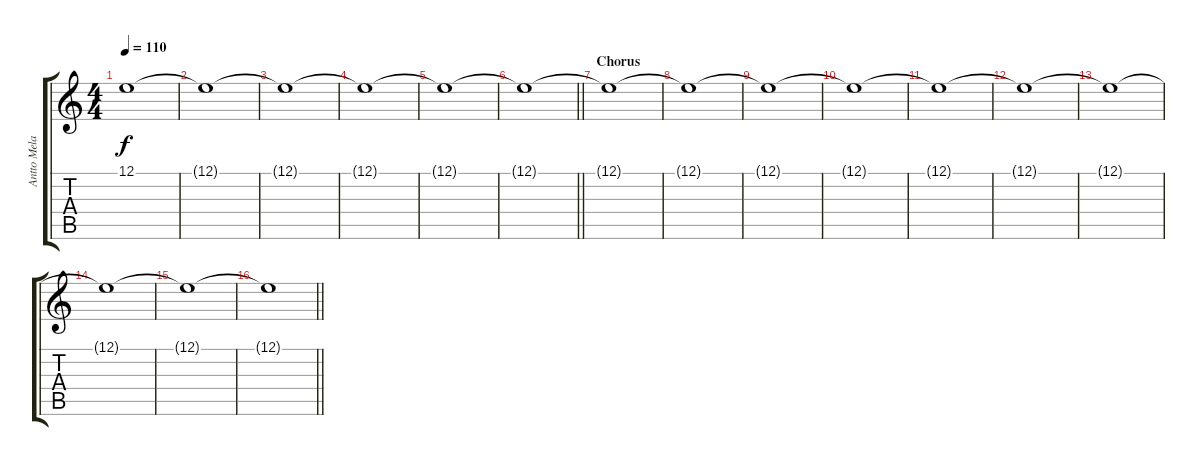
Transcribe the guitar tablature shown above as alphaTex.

\track ("Antto Melasniemi (Keyboard)" "Antto Mela") {instrument breathnoise}
\staff {score tabs}
\tuning (E4 B3 G3 D3 A2 E2) {hide}
\ts (4 4)
\tempo 110
\clef g2
\ks c
12.1{t}.1{dy f} |
12.1{t}.1 |
12.1{t}.1 |
12.1{t}.1 |
12.1{t}.1 |
\barLineRight lightlight
12.1{t}.1 |
\section ("" "Chorus")
12.1{t}.1 |
12.1{t}.1 |
12.1{t}.1 |
12.1{t}.1 |
12.1{t}.1 |
12.1{t}.1 |
12.1{t}.1 |
12.1{t}.1 |
12.1{t}.1 |
\barLineRight lightlight
12.1{t}.1
